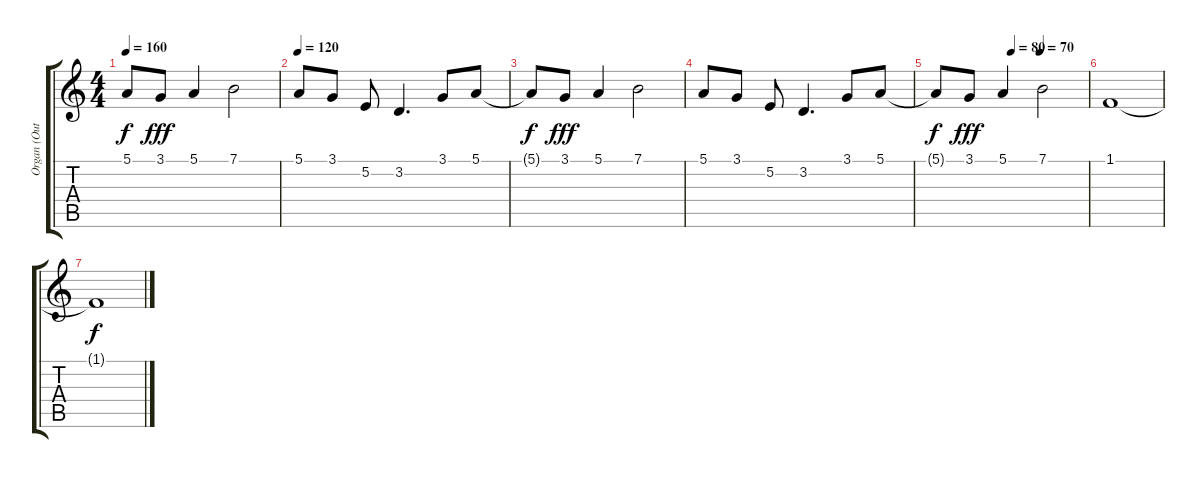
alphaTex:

\track ("Organ (Outro)" "Organ (Out") {instrument drawbarorgan}
\staff {score tabs}
\tuning (E4 B3 G3 D3 A2 E2) {hide}
\ts (4 4)
\tempo 160
\clef g2
\ks c
5.1{t}.8{dy f} 3.1.8{dy fff} 5.1.4 7.1.2 |
\tempo 120
5.1.8 3.1.8 5.2.8 3.2.4{d} 3.1.8 5.1.8 |
5.1{t}.8{dy f} 3.1.8{dy fff} 5.1.4 7.1.2 |
5.1.8 3.1.8 5.2.8 3.2.4{d} 3.1.8 5.1.8 |
\tempo (80 0.5)
\tempo (70 0.6875)
5.1{t}.8{dy f} 3.1.8{dy fff} 5.1.4 7.1.2 |
1.1.1{volume 0} |
1.1{t}.1{dy f}
